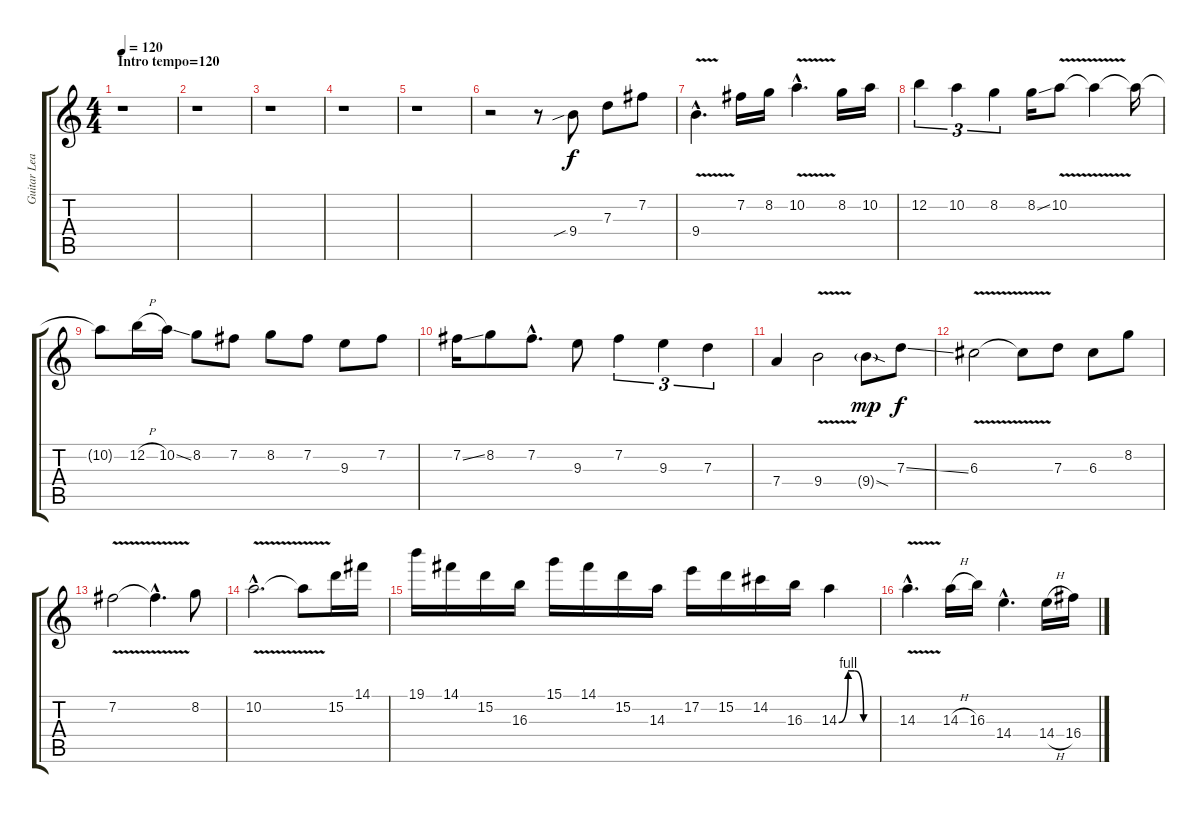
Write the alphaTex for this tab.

\track ("Guitar Lead (Solo)" "Guitar Lea") {instrument distortionguitar}
\staff {score tabs}
\tuning (E4 B3 G3 D3 A2 E2) {hide}
\ts (4 4)
\section ("" "Intro tempo=120")
\tempo 120
\clef g2
\ks c
r.1{dy f instrument distortionguitar} |
r.1 |
r.1 |
r.1 |
r.1 |
r.2 r.8 9.4{sib}.8 7.3.8 7.2.8 |
9.4{v hac}.4{d} 7.2.16 8.2.16 10.2{v hac}.4{d} 8.2.16 10.2.16 |
12.2.4{tu (3 2)} 10.2.4{tu (3 2)} 8.2.4{tu (3 2)} 8.2{ss}.16 10.2{v}.8 10.2{t}.4 10.2{t}.16 |
10.2{t}.8 12.2{h}.16 10.2{ss}.16 8.2.8 7.2.8 8.2.8 7.2.8 9.3.8 7.2.8 |
7.2{ss}.16 8.2.8 7.2{hac}.8{d} 9.3.8 7.2.4{tu (3 2)} 9.3.4{tu (3 2)} 7.3.4{tu (3 2)} |
7.4.4 9.4{v}.2 9.4{sod g}.8{dy mp} 7.3{ss}.8{dy f} |
6.3{v}.2 6.3{t}.8 7.3.8 6.3.8 8.2.8 |
7.2{v}.2 7.2{hac t}.4{d} 8.2.8 |
10.2{v hac}.2{d} 10.2{t}.8 15.2.16 14.1.16 |
19.1.16 14.1.16 15.2.16 16.3.16 15.1.16 14.1.16 15.2.16 14.3.16 17.2.16 15.2.16 14.2.16 16.3.16 14.3{be (custom 0 0 15 4 25 4 40 0 60 0)}.4 |
14.3{v hac}.4{d} 14.3{h}.16 16.3.16 14.4{hac}.4{d} 14.4{h}.16 16.4.16
